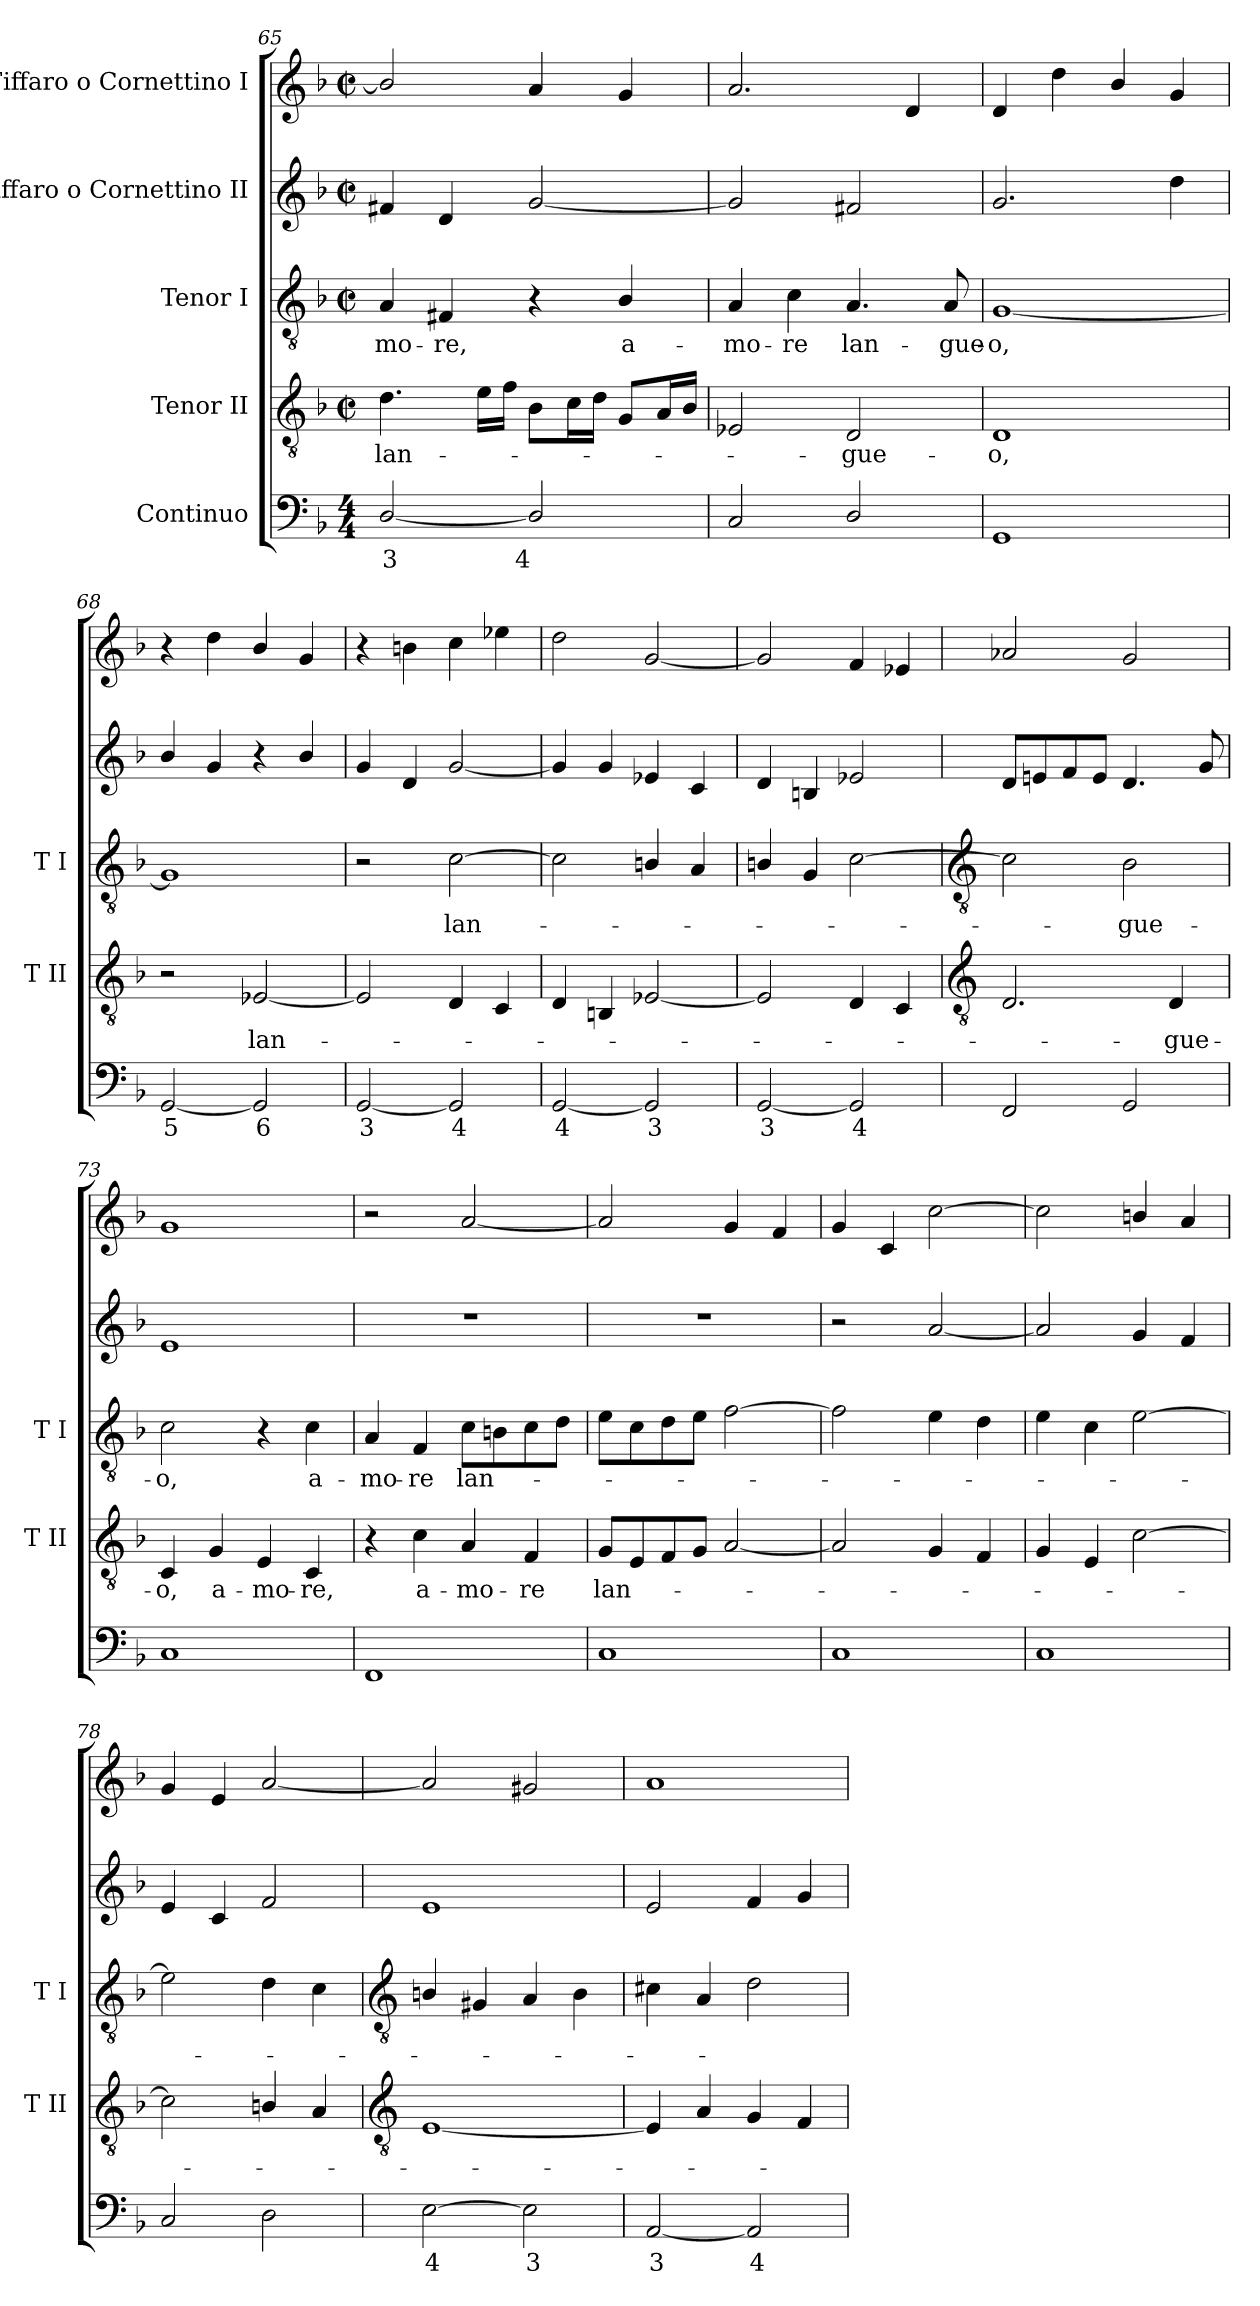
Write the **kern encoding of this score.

**kern	**text	**kern	**text	**kern	**text	**kern	**kern
*part5	*part5	*part4	*part4	*part3	*part3	*part2	*part1
*staff5	*staff5	*staff4	*staff4	*staff3	*staff3	*staff2	*staff1
*I"Continuo	*	*I"Tenor II	*	*I"Tenor I	*	*I"Fiffaro o Cornettino II	*I"Fiffaro o Cornettino I
*	*	*I'T II	*	*I'T I	*	*	*
*clefF4	*	*clefGv2	*	*clefGv2	*	*clefG2	*clefG2
*k[b-]	*	*k[b-]	*	*k[b-]	*	*k[b-]	*k[b-]
*F:	*	*F:	*	*F:	*	*F:	*F:
*M4/4	*	*M2/2	*	*M2/2	*	*M2/2	*M2/2
*	*	*met(c|)	*	*met(c|)	*	*met(c|)	*met(c|)
=65	=65	=65	=65	=65	=65	=65	=65
!	!LO:LY:b	!	!LO:LY:b	!	!LO:LY:b	!	!
[2D/	3	4.d	lan-	4A	-mo-	4f#X	2b-/]
!	!	!	!	!	!LO:LY:b	!	!
.	.	.	.	4F#X	-re,	4d	.
.	.	16eLL	.	.	.	.	.
.	.	16fJJ	.	.	.	.	.
!	!LO:LY:b	!	!	!	!	!	!
2D/]	4	8B-L	.	4r	.	[2g	4a
.	.	16cL	.	.	.	.	.
.	.	16dJJ	.	.	.	.	.
!	!	!	!	!	!LO:LY:b	!	!
.	.	8GL	.	4B-/	a-	.	4g
.	.	16AL	.	.	.	.	.
.	.	16B-JJ	.	.	.	.	.
=66	=66	=66	=66	=66	=66	=66	=66
!	!	!	!	!	!LO:LY:b	!	!
2C	.	2E-X	.	4A	-mo-	2g]	2.a
!	!	!	!	!	!LO:LY:b	!	!
.	.	.	.	4c	-re	.	.
!	!	!	!LO:LY:b	!	!LO:LY:b	!	!
2D/	.	2D	gue-	4.A	lan-	2f#X	.
.	.	.	.	.	.	.	4d
!	!	!	!	!	!LO:LY:b	!	!
.	.	.	.	8A	-gue-	.	.
=67	=67	=67	=67	=67	=67	=67	=67
!	!	!	!LO:LY:b	!	!LO:LY:b	!	!
1GG	.	1D	-o,	[1G	-o,	2.g	4d
.	.	.	.	.	.	.	4dd
.	.	.	.	.	.	.	4b-/
.	.	.	.	.	.	4dd	4g
=68	=68	=68	=68	=68	=68	=68	=68
!	!LO:LY:b	!	!	!	!	!	!
[2GG	5	2r	.	1G]	.	4b-/	4r
.	.	.	.	.	.	4g	4dd
!	!LO:LY:b	!	!LO:LY:b	!	!	!	!
2GG]	6	[2E-X	lan-	.	.	4r	4b-/
.	.	.	.	.	.	4b-/	4g
=69	=69	=69	=69	=69	=69	=69	=69
!	!LO:LY:b	!	!	!	!	!	!
[2GG	3	2E-]	.	2r	.	4g	4r
.	.	.	.	.	.	4d	4bn
!	!LO:LY:b	!	!	!	!LO:LY:b	!	!
2GG]	4	4D	.	[2c	lan-	[2g	4cc
.	.	4C	.	.	.	.	4ee-X
=70	=70	=70	=70	=70	=70	=70	=70
!	!LO:LY:b	!	!	!	!	!	!
[2GG	4	4D	.	2c]	.	4g]	2dd
.	.	4BBn	.	.	.	4g	.
!	!LO:LY:b	!	!	!	!	!	!
2GG]	3	[2E-X	.	4Bn/	.	4e-X	[2g
.	.	.	.	4A	.	4c	.
=71	=71	=71	=71	=71	=71	=71	=71
!	!LO:LY:b	!	!	!	!	!	!
[2GG	3	2E-]	.	4Bn/	.	4d	2g]
.	.	.	.	4G	.	4Bn	.
!	!LO:LY:b	!	!	!	!	!	!
2GG]	4	4D	.	[2c	.	2e-X	4f
.	.	4C	.	.	.	.	4e-X
!!LO:LB:g=z
=72	=72	=72	=72	=72	=72	=72	=72
*	*	*clefGv2	*	*clefGv2	*	*	*
2FF	.	2.D	.	2c]	.	8dL	2a-X
.	.	.	.	.	.	8en	.
.	.	.	.	.	.	8f	.
.	.	.	.	.	.	8eJ	.
!	!	!	!	!	!LO:LY:b	!	!
2GG	.	.	.	2B-	gue-	4.d	2g
!	!	!	!LO:LY:b	!	!	!	!
.	.	4D	gue-	.	.	.	.
.	.	.	.	.	.	8g	.
=73	=73	=73	=73	=73	=73	=73	=73
!	!	!	!LO:LY:b	!	!LO:LY:b	!	!
1C	.	4C	-o,	2c	-o,	1e	1g
!	!	!	!LO:LY:b	!	!	!	!
.	.	4G	a-	.	.	.	.
!	!	!	!LO:LY:b	!	!	!	!
.	.	4E	-mo-	4r	.	.	.
!	!	!	!LO:LY:b	!	!LO:LY:b	!	!
.	.	4C	-re,	4c	a-	.	.
=74	=74	=74	=74	=74	=74	=74	=74
!	!	!	!	!	!LO:LY:b	!	!
1FF	.	4r	.	4A	-mo-	1r	2r
!	!	!	!LO:LY:b	!	!LO:LY:b	!	!
.	.	4c	a-	4F	-re	.	.
!	!	!	!LO:LY:b	!	!LO:LY:b	!	!
.	.	4A	-mo-	8cL	lan-	.	[2a
.	.	.	.	8Bn	.	.	.
!	!	!	!LO:LY:b	!	!	!	!
.	.	4F	-re	8c	.	.	.
.	.	.	.	8dJ	.	.	.
=75	=75	=75	=75	=75	=75	=75	=75
!	!	!	!LO:LY:b	!	!	!	!
1C	.	8GL	lan-	8eL	.	1r	2a]
.	.	8E	.	8c	.	.	.
.	.	8F	.	8d	.	.	.
.	.	8GJ	.	8eJ	.	.	.
.	.	[2A	.	[2f	.	.	4g
.	.	.	.	.	.	.	4f
=76	=76	=76	=76	=76	=76	=76	=76
1C	.	2A]	.	2f]	.	2r	4g
.	.	.	.	.	.	.	4c
.	.	4G	.	4e	.	[2a	[2cc
.	.	4F	.	4d	.	.	.
=77	=77	=77	=77	=77	=77	=77	=77
1C	.	4G	.	4e	.	2a]	2cc]
.	.	4E	.	4c	.	.	.
.	.	[2c	.	[2e	.	4g	4bn/
.	.	.	.	.	.	4f	4a
=78	=78	=78	=78	=78	=78	=78	=78
2C	.	2c]	.	2e]	.	4e	4g
.	.	.	.	.	.	4c	4e
2D	.	4Bn/	.	4d	.	2f	[2a
.	.	4A	.	4c	.	.	.
!!LO:LB:g=z
=79	=79	=79	=79	=79	=79	=79	=79
*	*	*clefGv2	*	*clefGv2	*	*	*
!	!LO:LY:b	!	!	!	!	!	!
[2E	4	[1E	.	4Bn/	.	1e	2a]
.	.	.	.	4G#X	.	.	.
!	!LO:LY:b	!	!	!	!	!	!
2E]	3	.	.	4A	.	.	2g#X
.	.	.	.	4B	.	.	.
=80	=80	=80	=80	=80	=80	=80	=80
!	!LO:LY:b	!	!	!	!	!	!
[2AA	3	4E]	.	4c#X	.	2e	1a
.	.	4A	.	4A	.	.	.
!	!LO:LY:b	!	!	!	!	!	!
2AA]	4	4G	.	[2d	.	4f	.
.	.	4F	.	.	.	4g	.
=	=	=	=	=	=	=	=
*-	*-	*-	*-	*-	*-	*-	*-
